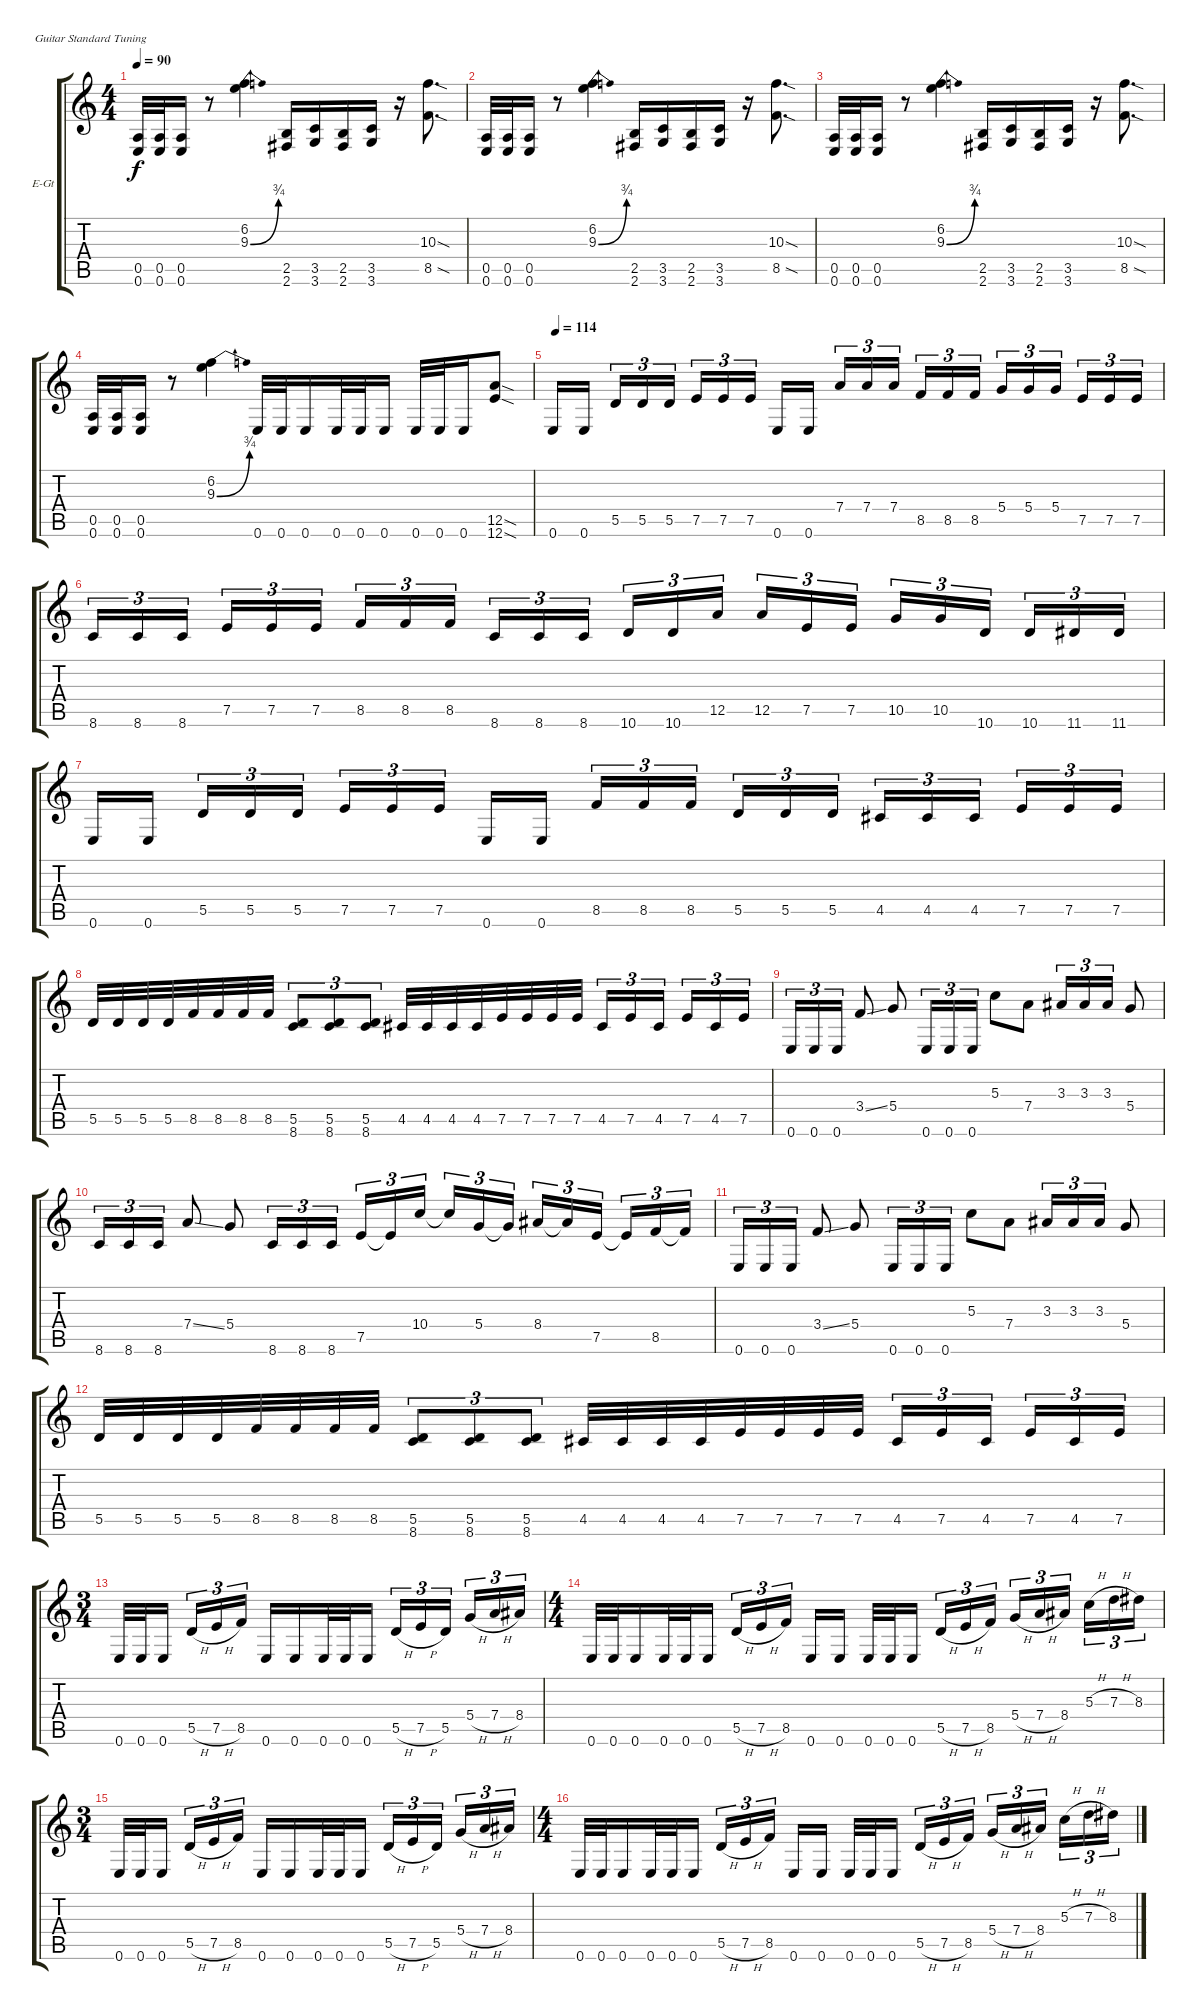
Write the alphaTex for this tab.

\defaultSystemsLayout 4
\bracketExtendMode groupsimilarinstruments
\firstSystemTrackNameOrientation horizontal
\otherSystemsTrackNameOrientation horizontal
\track ("Distortion 2" "E-Gt") {instrument distortionguitar}
\staff {score tabs}
\tuning (E4 B3 G3 D3 A2 E2)
\ts (4 4)
\tempo 90
\clef g2
\ks c
(0.6 0.5).32{dy f} (0.6 0.5).32 (0.6 0.5).16 r.8 (6.2 9.3{be (bend 0 0 20.4 3)}).4 (2.6 2.5).16 (3.6 3.5).16 (2.6 2.5).16 (3.6 3.5).16 r.16 (8.5{sod} 10.3{sod}).8{d} |
(0.6 0.5).32 (0.6 0.5).32 (0.6 0.5).16 r.8 (6.2 9.3{be (bend 0 0 20.4 3)}).4 (2.6 2.5).16 (3.6 3.5).16 (2.6 2.5).16 (3.6 3.5).16 r.16 (8.5{sod} 10.3{sod}).8{d} |
(0.6 0.5).32 (0.6 0.5).32 (0.6 0.5).16 r.8 (6.2 9.3{be (bend 0 0 20.4 3)}).4 (2.6 2.5).16 (3.6 3.5).16 (2.6 2.5).16 (3.6 3.5).16 r.16 (8.5{sod} 10.3{sod}).8{d} |
(0.6 0.5).32 (0.6 0.5).32 (0.6 0.5).16 r.8 (6.2 9.3{be (bend 0 0 20.4 3)}).4 0.6.32 0.6.32 0.6.16 0.6.32 0.6.32 0.6.16 0.6.32 0.6.32 0.6.16 (12.6{sod} 12.5{sod}).8 |
\tempo (114 0.00625)
0.6.16 0.6.16 5.5.16{tu (3 2)} 5.5.16{tu (3 2)} 5.5.16{tu (3 2)} 7.5.16{tu (3 2)} 7.5.16{tu (3 2)} 7.5.16{tu (3 2)} 0.6.16 0.6.16 7.4.16{tu (3 2)} 7.4.16{tu (3 2)} 7.4.16{tu (3 2)} 8.5.16{tu (3 2)} 8.5.16{tu (3 2)} 8.5.16{tu (3 2)} 5.4.16{tu (3 2)} 5.4.16{tu (3 2)} 5.4.16{tu (3 2)} 7.5.16{tu (3 2)} 7.5.16{tu (3 2)} 7.5.16{tu (3 2)} |
8.6.16{tu (3 2)} 8.6.16{tu (3 2)} 8.6.16{tu (3 2)} 7.5.16{tu (3 2)} 7.5.16{tu (3 2)} 7.5.16{tu (3 2)} 8.5.16{tu (3 2)} 8.5.16{tu (3 2)} 8.5.16{tu (3 2)} 8.6.16{tu (3 2)} 8.6.16{tu (3 2)} 8.6.16{tu (3 2)} 10.6.16{tu (3 2)} 10.6.16{tu (3 2)} 12.5.16{tu (3 2)} 12.5.16{tu (3 2)} 7.5.16{tu (3 2)} 7.5.16{tu (3 2)} 10.5.16{tu (3 2)} 10.5.16{tu (3 2)} 10.6.16{tu (3 2)} 10.6.16{tu (3 2)} 11.6.16{tu (3 2)} 11.6.16{tu (3 2)} |
0.6.16 0.6.16 5.5.16{tu (3 2)} 5.5.16{tu (3 2)} 5.5.16{tu (3 2)} 7.5.16{tu (3 2)} 7.5.16{tu (3 2)} 7.5.16{tu (3 2)} 0.6.16 0.6.16 8.5.16{tu (3 2)} 8.5.16{tu (3 2)} 8.5.16{tu (3 2)} 5.5.16{tu (3 2)} 5.5.16{tu (3 2)} 5.5.16{tu (3 2)} 4.5.16{tu (3 2)} 4.5.16{tu (3 2)} 4.5.16{tu (3 2)} 7.5.16{tu (3 2)} 7.5.16{tu (3 2)} 7.5.16{tu (3 2)} |
5.5.32 5.5.32 5.5.32 5.5.32 8.5.32 8.5.32 8.5.32 8.5.32 (5.5 8.6).8{tu (3 2)} (8.6 5.5).8{tu (3 2)} (8.6 5.5).8{tu (3 2)} 4.5.32 4.5.32 4.5.32 4.5.32 7.5.32 7.5.32 7.5.32 7.5.32 4.5.16{tu (3 2)} 7.5.16{tu (3 2)} 4.5.16{tu (3 2)} 7.5.16{tu (3 2)} 4.5.16{tu (3 2)} 7.5.16{tu (3 2)} |
0.6.16{tu (3 2)} 0.6.16{tu (3 2)} 0.6.16{tu (3 2)} 3.4{ss}.8 5.4.8 0.6.16{tu (3 2)} 0.6.16{tu (3 2)} 0.6.16{tu (3 2)} 5.3.8 7.4.8 3.3.16{tu (3 2)} 3.3.16{tu (3 2)} 3.3.16{tu (3 2)} 5.4.8 |
8.6.16{tu (3 2)} 8.6.16{tu (3 2)} 8.6.16{tu (3 2)} 7.4{ss}.8 5.4.8 8.6.16{tu (3 2)} 8.6.16{tu (3 2)} 8.6.16{tu (3 2)} 7.5.16{tu (3 2)} 7.5{t}.16{tu (3 2)} 10.4.16{tu (3 2)} 10.4{t}.16{tu (3 2)} 5.4.16{tu (3 2)} 5.4{t}.16{tu (3 2)} 8.4.16{tu (3 2)} 8.4{t}.16{tu (3 2)} 7.5.16{tu (3 2)} 7.5{t}.16{tu (3 2)} 8.5.16{tu (3 2)} 8.5{t}.16{tu (3 2)} |
0.6.16{tu (3 2)} 0.6.16{tu (3 2)} 0.6.16{tu (3 2)} 3.4{ss}.8 5.4.8 0.6.16{tu (3 2)} 0.6.16{tu (3 2)} 0.6.16{tu (3 2)} 5.3.8 7.4.8 3.3.16{tu (3 2)} 3.3.16{tu (3 2)} 3.3.16{tu (3 2)} 5.4.8 |
5.5.32 5.5.32 5.5.32 5.5.32 8.5.32 8.5.32 8.5.32 8.5.32 (5.5 8.6).8{tu (3 2)} (8.6 5.5).8{tu (3 2)} (8.6 5.5).8{tu (3 2)} 4.5.32 4.5.32 4.5.32 4.5.32 7.5.32 7.5.32 7.5.32 7.5.32 4.5.16{tu (3 2)} 7.5.16{tu (3 2)} 4.5.16{tu (3 2)} 7.5.16{tu (3 2)} 4.5.16{tu (3 2)} 7.5.16{tu (3 2)} |
\ts (3 4)
0.6.32 0.6.32 0.6.16 5.5{h}.16{tu (3 2)} 7.5{h}.16{tu (3 2)} 8.5.16{tu (3 2)} 0.6.16 0.6.16 0.6.32 0.6.32 0.6.16 5.5{h}.16{tu (3 2)} 7.5{h}.16{tu (3 2)} 5.5.16{tu (3 2)} 5.4{h}.16{tu (3 2)} 7.4{h}.16{tu (3 2)} 8.4.16{tu (3 2)} |
\ts (4 4)
0.6.32 0.6.32 0.6.16 0.6.32 0.6.32 0.6.16 5.5{h}.16{tu (3 2)} 7.5{h}.16{tu (3 2)} 8.5.16{tu (3 2)} 0.6.16 0.6.16 0.6.32 0.6.32 0.6.16 5.5{h}.16{tu (3 2)} 7.5{h}.16{tu (3 2)} 8.5.16{tu (3 2)} 5.4{h}.16{tu (3 2)} 7.4{h}.16{tu (3 2)} 8.4.16{tu (3 2)} 5.3{h}.16{tu (3 2)} 7.3{h}.16{tu (3 2)} 8.3.16{tu (3 2)} |
\ts (3 4)
0.6.32 0.6.32 0.6.16 5.5{h}.16{tu (3 2)} 7.5{h}.16{tu (3 2)} 8.5.16{tu (3 2)} 0.6.16 0.6.16 0.6.32 0.6.32 0.6.16 5.5{h}.16{tu (3 2)} 7.5{h}.16{tu (3 2)} 5.5.16{tu (3 2)} 5.4{h}.16{tu (3 2)} 7.4{h}.16{tu (3 2)} 8.4.16{tu (3 2)} |
\ts (4 4)
0.6.32 0.6.32 0.6.16 0.6.32 0.6.32 0.6.16 5.5{h}.16{tu (3 2)} 7.5{h}.16{tu (3 2)} 8.5.16{tu (3 2)} 0.6.16 0.6.16 0.6.32 0.6.32 0.6.16 5.5{h}.16{tu (3 2)} 7.5{h}.16{tu (3 2)} 8.5.16{tu (3 2)} 5.4{h}.16{tu (3 2)} 7.4{h}.16{tu (3 2)} 8.4.16{tu (3 2)} 5.3{h}.16{tu (3 2)} 7.3{h}.16{tu (3 2)} 8.3.16{tu (3 2)}
